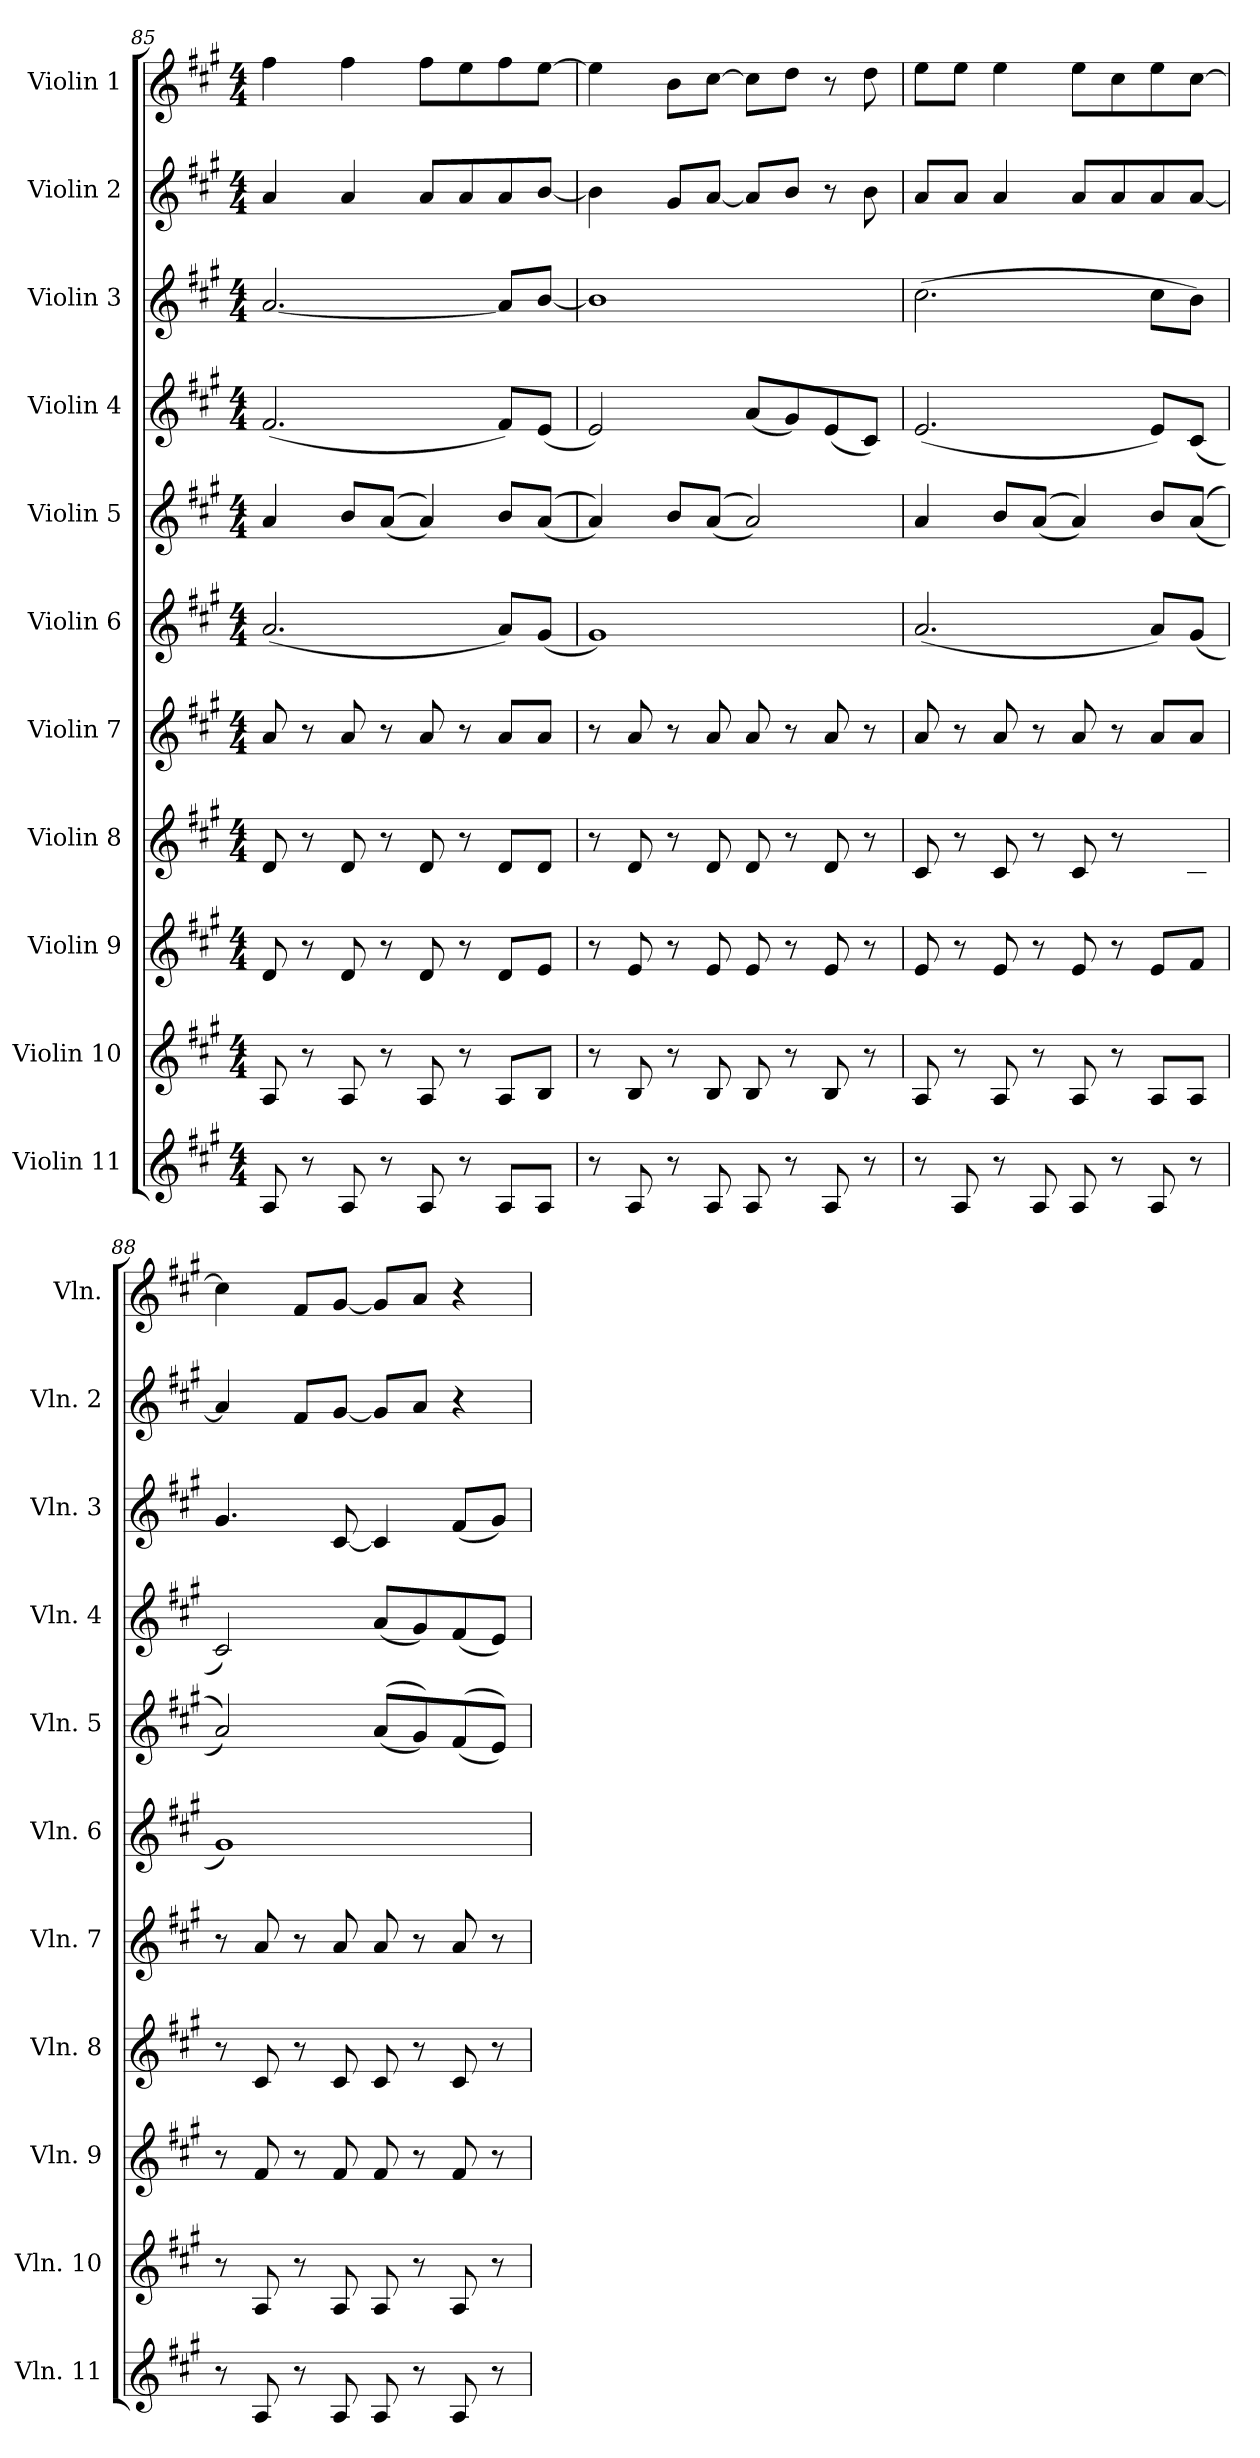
**kern	**kern	**kern	**kern	**kern	**kern	**kern	**kern	**kern	**kern	**kern
*part11	*part10	*part9	*part8	*part7	*part6	*part5	*part4	*part3	*part2	*part1
*staff11	*staff10	*staff9	*staff8	*staff7	*staff6	*staff5	*staff4	*staff3	*staff2	*staff1
*I"Violin 11	*I"Violin 10	*I"Violin 9	*I"Violin 8	*I"Violin 7	*I"Violin 6	*I"Violin 5	*I"Violin 4	*I"Violin 3	*I"Violin 2	*I"Violin 1
*I'Vln. 11	*I'Vln. 10	*I'Vln. 9	*I'Vln. 8	*I'Vln. 7	*I'Vln. 6	*I'Vln. 5	*I'Vln. 4	*I'Vln. 3	*I'Vln. 2	*I'Vln.
*clefG2	*clefG2	*clefG2	*clefG2	*clefG2	*clefG2	*clefG2	*clefG2	*clefG2	*clefG2	*clefG2
*k[f#c#g#]	*k[f#c#g#]	*k[f#c#g#]	*k[f#c#g#]	*k[f#c#g#]	*k[f#c#g#]	*k[f#c#g#]	*k[f#c#g#]	*k[f#c#g#]	*k[f#c#g#]	*k[f#c#g#]
*M4/4	*M4/4	*M4/4	*M4/4	*M4/4	*M4/4	*M4/4	*M4/4	*M4/4	*M4/4	*M4/4
=85	=85	=85	=85	=85	=85	=85	=85	=85	=85	=85
8A/	8A/	8d/	8d/	8a/	(<2.a/	4a/	(<2.f#/	[2.a/	4a/	4ff#\
8r	8r	8r	8r	8r	.	.	.	.	.	.
8A/	8A/	8d/	8d/	8a/	.	8b/L	.	.	4a/	4ff#\
8r	8r	8r	8r	8r	.	(<(<8a/J	.	.	.	.
8A/	8A/	8d/	8d/	8a/	.	4a/))	.	.	8a/L	8ff#\L
8r	8r	8r	8r	8r	.	.	.	.	8a/	8ee\
8A/L	8A/L	8d/L	8d/L	8a/L	8a/L)	8b/L	8f#/L)	8a/L]	8a/	8ff#\
8A/J	8B/J	8e/J	8d/J	8a/J	(<8g#/J	(<(<8a/J	(<8e/J	[8b/J	[8b/J	[8ee\J
=86	=86	=86	=86	=86	=86	=86	=86	=86	=86	=86
8r	8r	8r	8r	8r	1g#)	4a/))	2e/)	1b]	4b\]	4ee\]
8A/	8B/	8e/	8d/	8a/	.	.	.	.	.	.
8r	8r	8r	8r	8r	.	8b/L	.	.	8g#/L	8b\L
8A/	8B/	8e/	8d/	8a/	.	(<(<8a/J	.	.	[8a/J	[8cc#\J
8A/	8B/	8e/	8d/	8a/	.	2a/))	(<8a/L	.	8a/L]	8cc#\L]
8r	8r	8r	8r	8r	.	.	8g#/)	.	8b/J	8dd\J
8A/	8B/	8e/	8d/	8a/	.	.	(<8e/	.	8r	8r
8r	8r	8r	8r	8r	.	.	8c#/J)	.	8b\	8dd\
=87	=87	=87	=87	=87	=87	=87	=87	=87	=87	=87
8r	8A/	8e/	8c#/	8a/	(<2.a/	4a/	(<2.e/	(>2.cc#\	8a/L	8ee\L
8A/	8r	8r	8r	8r	.	.	.	.	8a/J	8ee\J
8r	8A/	8e/	8c#/	8a/	.	8b/L	.	.	4a/	4ee\
8A/	8r	8r	8r	8r	.	(<(<8a/J	.	.	.	.
8A/	8A/	8e/	8c#/	8a/	.	4a/))	.	.	8a/L	8ee\L
8r	8r	8r	8r	8r	.	.	.	.	8a/	8cc#\
8A/	8A/L	8e/L	8c#/Lyy	8a/L	8a/L)	8b/L	8e/L)	8cc#\L	8a/	8ee\
8r	8A/J	8f#/J	8c#/J	8a/J	(<8g#/J	(<(<8a/J	(<8c#/J	8b\J)	[8a/J	[8cc#\J
=88	=88	=88	=88	=88	=88	=88	=88	=88	=88	=88
8r	8r	8r	8r	8r	1g#)	2a/))	2c#/)	4.g#/	4a/]	4cc#\]
8A/	8A/	8f#/	8c#/	8a/	.	.	.	.	.	.
8r	8r	8r	8r	8r	.	.	.	.	8f#/L	8f#/L
8A/	8A/	8f#/	8c#/	8a/	.	.	.	[8c#/	[8g#/J	[8g#/J
8A/	8A/	8f#/	8c#/	8a/	.	(<(<8a/L	(<8a/L	4c#/]	8g#/L]	8g#/L]
8r	8r	8r	8r	8r	.	8g#/))	8g#/)	.	8a/J	8a/J
8A/	8A/	8f#/	8c#/	8a/	.	(<(<8f#/	(<8f#/	(<8f#/L	4r	4r
8r	8r	8r	8r	8r	.	8e/J))	8e/J)	8g#/J)	.	.
=	=	=	=	=	=	=	=	=	=	=
*-	*-	*-	*-	*-	*-	*-	*-	*-	*-	*-
